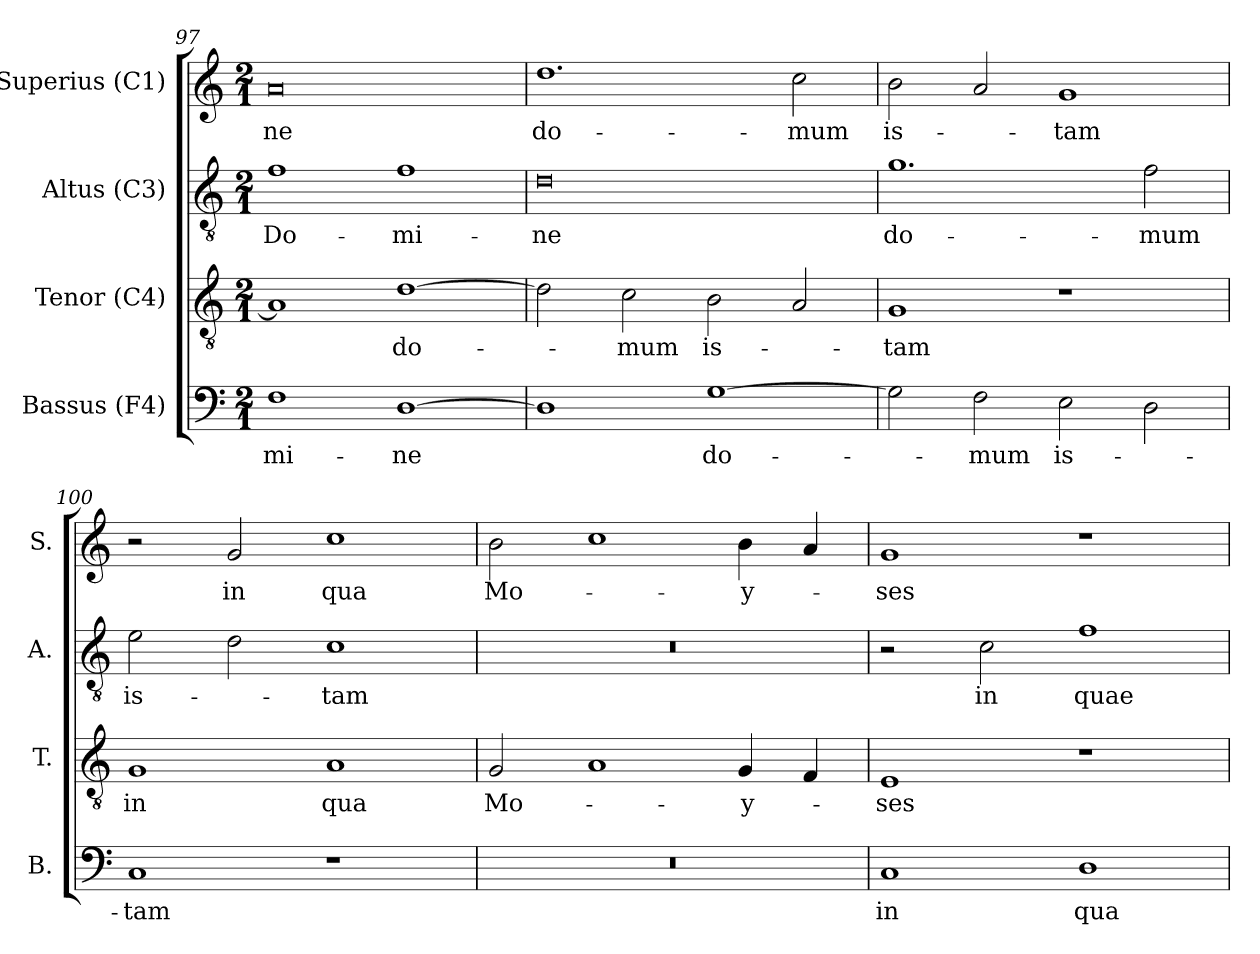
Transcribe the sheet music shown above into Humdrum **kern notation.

**kern	**text	**kern	**text	**kern	**text	**kern	**text
*part4	*part4	*part3	*part3	*part2	*part2	*part1	*part1
*staff4	*staff4	*staff3	*staff3	*staff2	*staff2	*staff1	*staff1
*I"Bassus (F4)	*	*I"Tenor (C4)	*	*I"Altus (C3)	*	*I"Superius (C1)	*
*I'B.	*	*I'T.	*	*I'A.	*	*I'S.	*
*clefF4	*	*clefGv2	*	*clefGv2	*	*clefG2	*
*	*	*ITrd7c12	*	*ITrd7c12	*	*	*
*k[]	*	*k[]	*	*k[]	*	*k[]	*
*C:	*	*C:	*	*C:	*	*C:	*
*M2/1	*	*M2/1	*	*M2/1	*	*M2/1	*
=97	=97	=97	=97	=97	=97	=97	=97
!	!LO:LY:b:color=#000000	!	!	!	!	!	!
!	!	!	!	!	!LO:LY:b:color=#000000	!	!
!	!	!	!	!	!	!	!LO:LY:b:color=#000000
1Fi	-mi-	1AAi]	.	1Fi	Do-	0ai	-ne
!	!LO:LY:b:color=#000000	!	!	!	!	!	!
!	!	!	!LO:LY:b:color=#000000	!	!	!	!
!	!	!	!	!	!LO:LY:b:color=#000000	!	!
[1Di	-ne	[1Di	do-	1Fi	-mi-	.	.
=98	=98	=98	=98	=98	=98	=98	=98
!	!	!	!	!	!LO:LY:b:color=#000000	!	!
!	!	!	!	!	!	!	!LO:LY:b:color=#000000
1Di]	.	2Di\]	.	0Di	-ne	1.ddi	do-
!	!	!	!LO:LY:b:color=#000000	!	!	!	!
.	.	2Ci\	-mum	.	.	.	.
!	!LO:LY:b:color=#000000	!	!	!	!	!	!
!	!	!	!LO:LY:b:color=#000000	!	!	!	!
[1Gi	do-	2BBi\	is-	.	.	.	.
!	!	!	!	!	!	!	!LO:LY:b:color=#000000
.	.	2AAi/	.	.	.	2cci\	-mum
=99	=99	=99	=99	=99	=99	=99	=99
!	!	!	!LO:LY:b:color=#000000	!	!	!	!
!	!	!	!	!	!LO:LY:b:color=#000000	!	!
!	!	!	!	!	!	!	!LO:LY:b:color=#000000
2Gi\]	.	1GGi	-tam	1.Gi	do-	2bi\	is-
!	!LO:LY:b:color=#000000	!	!	!	!	!	!
2Fi\	-mum	.	.	.	.	2ai/	.
!	!LO:LY:b:color=#000000	!	!	!	!	!	!
!	!	!	!	!	!	!	!LO:LY:b:color=#000000
2Ei\	is-	1r	.	.	.	1gi	-tam
!	!	!	!	!	!LO:LY:b:color=#000000	!	!
2Di\	.	.	.	2Fi\	-mum	.	.
=100	=100	=100	=100	=100	=100	=100	=100
!	!LO:LY:b:color=#000000	!	!	!	!	!	!
!	!	!	!LO:LY:b:color=#000000	!	!	!	!
!	!	!	!	!	!LO:LY:b:color=#000000	!	!
1Ci	-tam	1GGi	in	2Ei\	is-	2r	.
!	!	!	!	!	!	!	!LO:LY:b:color=#000000
.	.	.	.	2Di\	.	2gi/	in
!	!	!	!LO:LY:b:color=#000000	!	!	!	!
!	!	!	!	!	!LO:LY:b:color=#000000	!	!
!	!	!	!	!	!	!	!LO:LY:b:color=#000000
1r	.	1AAi	qua	1Ci	-tam	1cci	qua
!!LO:LB:g=z
=101	=101	=101	=101	=101	=101	=101	=101
!LO:N:vis=1	!	!	!	!	!	!	!
!	!	!	!LO:LY:b:color=#000000	!LO:N:vis=1	!	!	!
!	!	!	!	!	!	!	!LO:LY:b:color=#000000
0r	.	2GGi/	Mo-	0r	.	2bi\	Mo-
.	.	1AAi	.	.	.	1cci	.
!	!	!	!LO:LY:b:color=#000000	!	!	!	!
!	!	!	!	!	!	!	!LO:LY:b:color=#000000
.	.	4GGi/	-y-	.	.	4bi\	-y-
.	.	4FFi/	.	.	.	4ai/	.
=102	=102	=102	=102	=102	=102	=102	=102
!	!LO:LY:b:color=#000000	!	!	!	!	!	!
!	!	!	!LO:LY:b:color=#000000	!	!	!	!
!	!	!	!	!	!	!	!LO:LY:b:color=#000000
1Ci	in	1EEi	-ses	2r	.	1gi	-ses
!	!	!	!	!	!LO:LY:b:color=#000000	!	!
.	.	.	.	2Ci\	in	.	.
!	!LO:LY:b:color=#000000	!	!	!	!	!	!
!	!	!	!	!	!LO:LY:b:color=#000000	!	!
1Di	qua	1r	.	1Fi	quae	1r	.
=	=	=	=	=	=	=	=
*-	*-	*-	*-	*-	*-	*-	*-
